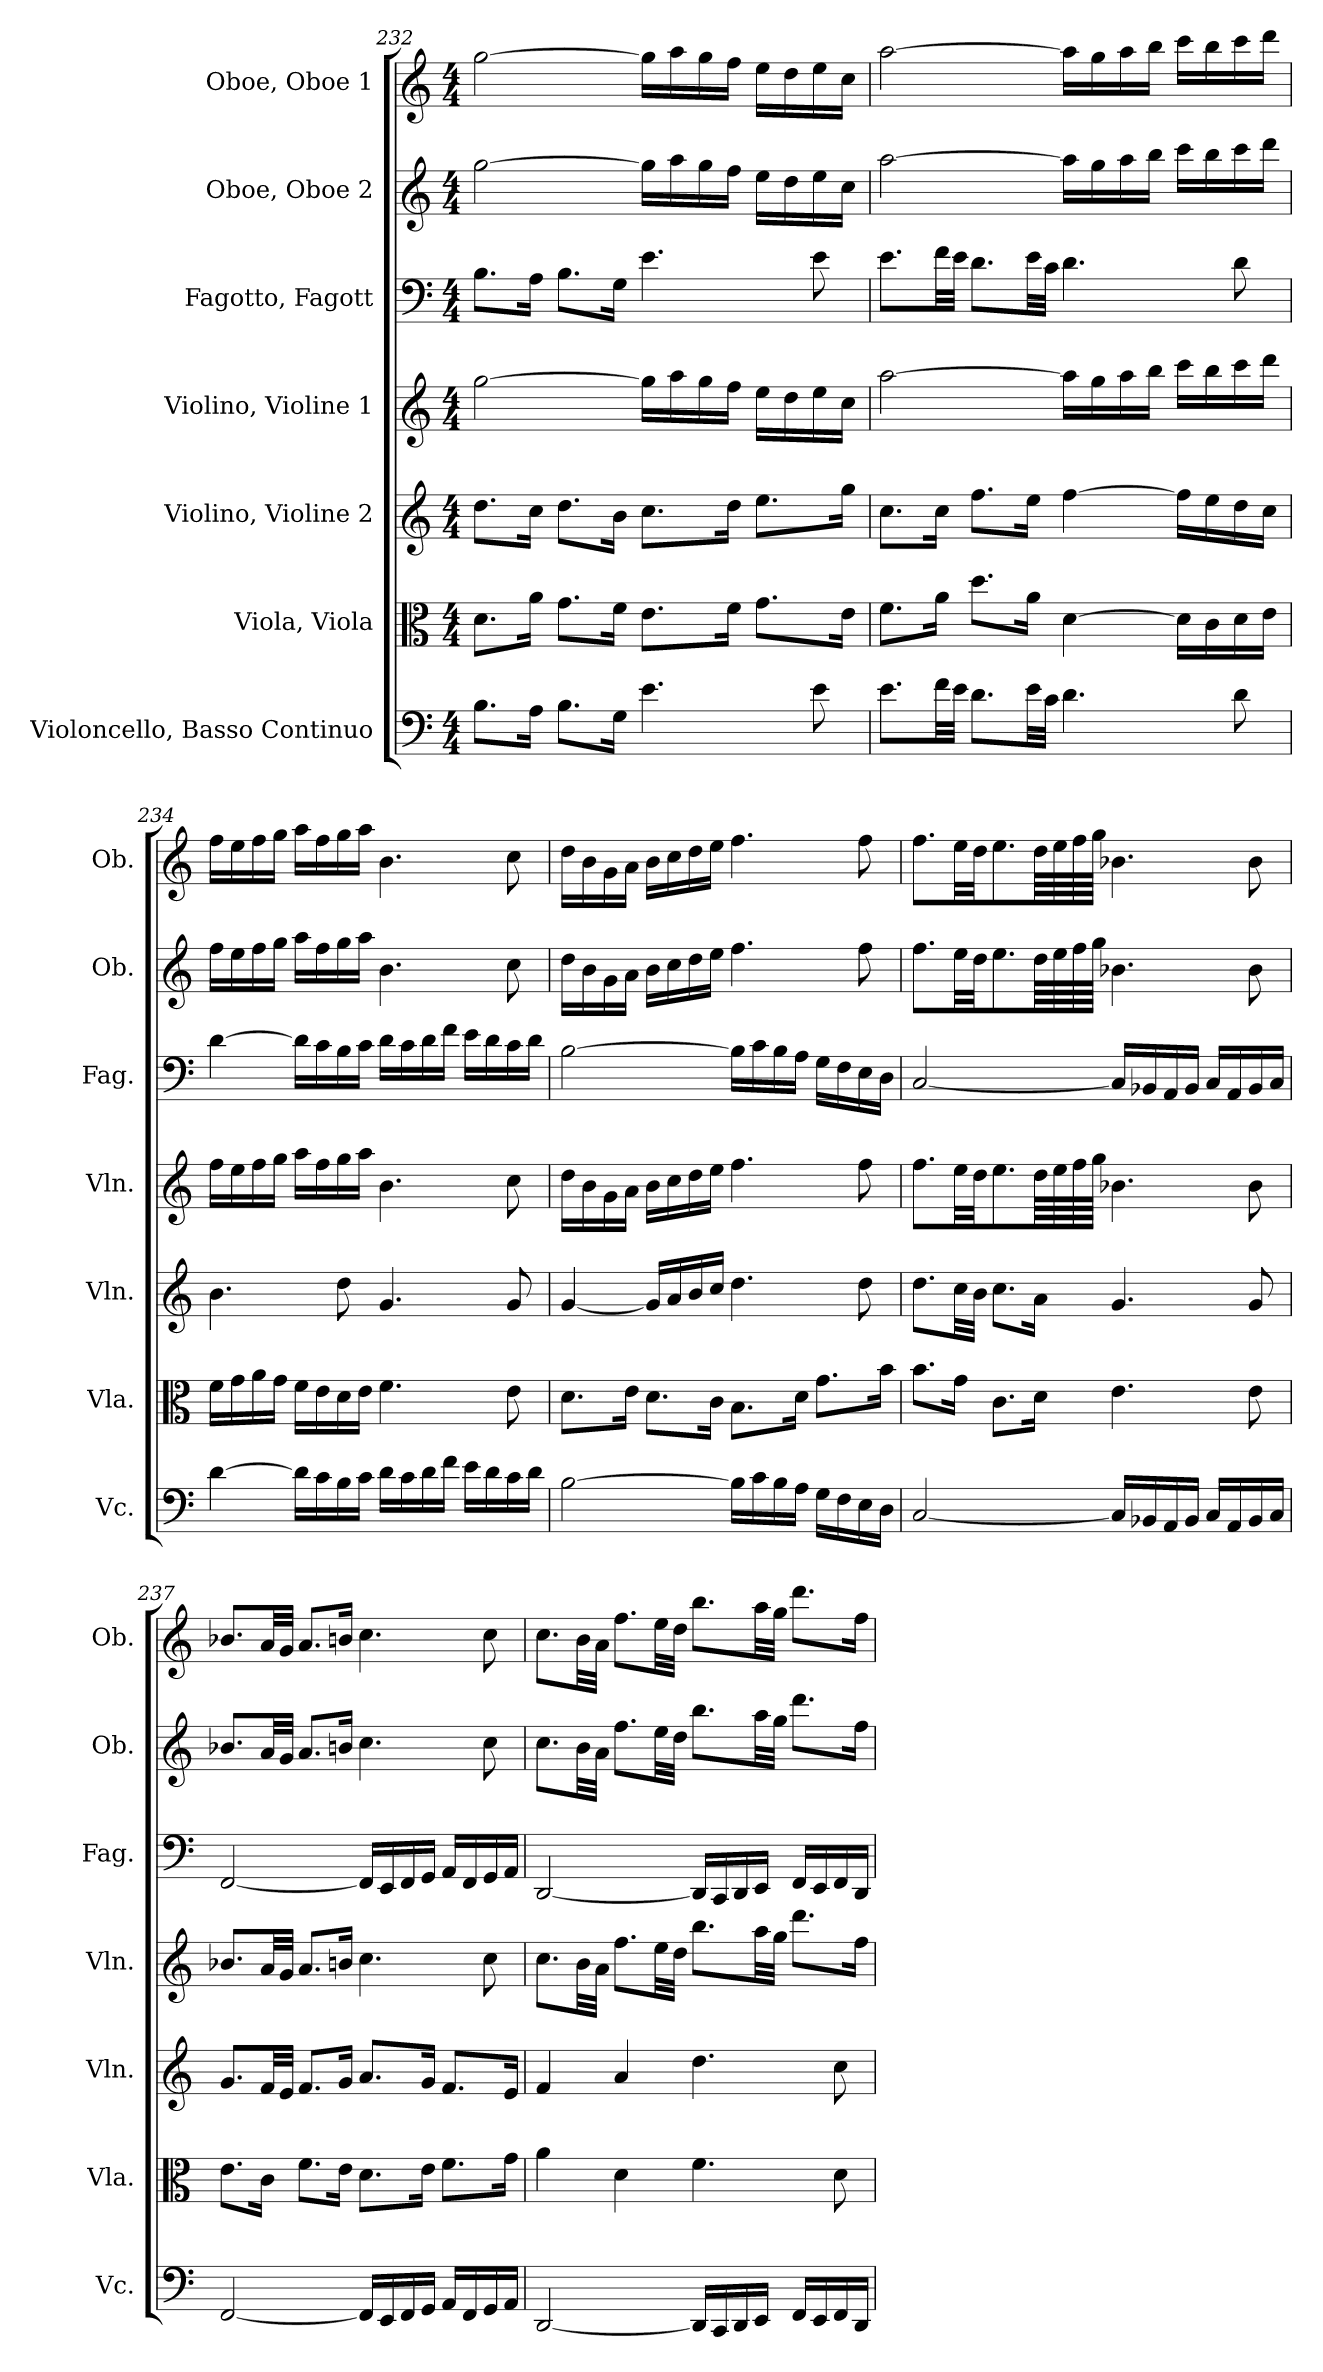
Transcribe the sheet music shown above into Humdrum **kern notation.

**kern	**kern	**kern	**kern	**kern	**kern	**kern
*part7	*part6	*part5	*part4	*part3	*part2	*part1
*staff7	*staff6	*staff5	*staff4	*staff3	*staff2	*staff1
*I"Violoncello, Basso Continuo	*I"Viola, Viola	*I"Violino, Violine 2	*I"Violino, Violine 1	*I"Fagotto, Fagott	*I"Oboe, Oboe 2	*I"Oboe, Oboe 1
*I'Vc.	*I'Vla.	*I'Vln.	*I'Vln.	*I'Fag.	*I'Ob.	*I'Ob.
!!LO:PB:g=z
*clefF4	*clefC3	*clefG2	*clefG2	*clefF4	*clefG2	*clefG2
*k[]	*k[]	*k[]	*k[]	*k[]	*k[]	*k[]
*M4/4	*M4/4	*M4/4	*M4/4	*M4/4	*M4/4	*M4/4
=232	=232	=232	=232	=232	=232	=232
8.B\L	8.d\L	8.dd\L	[2gg\	8.B\L	[2gg\	[2gg\
16A\Jk	16a\Jk	16cc\Jk	.	16A\Jk	.	.
8.B\L	8.g\L	8.dd\L	.	8.B\L	.	.
16G\Jk	16f\Jk	16b\Jk	.	16G\Jk	.	.
4.e\	8.e\L	8.cc\L	16gg\LL]	4.e\	16gg\LL]	16gg\LL]
.	.	.	16aa\	.	16aa\	16aa\
.	.	.	16gg\	.	16gg\	16gg\
.	16f\Jk	16dd\Jk	16ff\JJ	.	16ff\JJ	16ff\JJ
.	8.g\L	8.ee\L	16ee\LL	.	16ee\LL	16ee\LL
.	.	.	16dd\	.	16dd\	16dd\
8e\	.	.	16ee\	8e\	16ee\	16ee\
.	16e\Jk	16gg\Jk	16cc\JJ	.	16cc\JJ	16cc\JJ
=233	=233	=233	=233	=233	=233	=233
8.e\L	8.f\L	8.cc\L	[2aa\	8.e\L	[2aa\	[2aa\
32f\LL	16a\Jk	16cc\Jk	.	32f\LL	.	.
32e\JJJ	.	.	.	32e\JJJ	.	.
8.d\L	8.dd\L	8.ff\L	.	8.d\L	.	.
32e\LL	16a\Jk	16ee\Jk	.	32e\LL	.	.
32c\JJJ	.	.	.	32c\JJJ	.	.
4.d\	[4d\	[4ff\	16aa\LL]	4.d\	16aa\LL]	16aa\LL]
.	.	.	16gg\	.	16gg\	16gg\
.	.	.	16aa\	.	16aa\	16aa\
.	.	.	16bb\JJ	.	16bb\JJ	16bb\JJ
.	16d\LL]	16ff\LL]	16ccc\LL	.	16ccc\LL	16ccc\LL
.	16c\	16ee\	16bb\	.	16bb\	16bb\
8d\	16d\	16dd\	16ccc\	8d\	16ccc\	16ccc\
.	16e\JJ	16cc\JJ	16ddd\JJ	.	16ddd\JJ	16ddd\JJ
!!LO:PB:g=z
=234	=234	=234	=234	=234	=234	=234
[4d\	16f\LL	4.b\	16ff\LL	[4d\	16ff\LL	16ff\LL
.	16g\	.	16ee\	.	16ee\	16ee\
.	16a\	.	16ff\	.	16ff\	16ff\
.	16g\JJ	.	16gg\JJ	.	16gg\JJ	16gg\JJ
16d\LL]	16f\LL	.	16aa\LL	16d\LL]	16aa\LL	16aa\LL
16c\	16e\	.	16ff\	16c\	16ff\	16ff\
16B\	16d\	8dd\	16gg\	16B\	16gg\	16gg\
16c\JJ	16e\JJ	.	16aa\JJ	16c\JJ	16aa\JJ	16aa\JJ
16d\LL	4.f\	4.g/	4.b\	16d\LL	4.b\	4.b\
16c\	.	.	.	16c\	.	.
16d\	.	.	.	16d\	.	.
16f\JJ	.	.	.	16f\JJ	.	.
16e\LL	.	.	.	16e\LL	.	.
16d\	.	.	.	16d\	.	.
16c\	8e\	8g/	8cc\	16c\	8cc\	8cc\
16d\JJ	.	.	.	16d\JJ	.	.
=235	=235	=235	=235	=235	=235	=235
[2B\	8.d\L	[4g/	16dd\LL	[2B\	16dd\LL	16dd\LL
.	.	.	16b\	.	16b\	16b\
.	.	.	16g\	.	16g\	16g\
.	16e\Jk	.	16a\JJ	.	16a\JJ	16a\JJ
.	8.d\L	16g/LL]	16b\LL	.	16b\LL	16b\LL
.	.	16a/	16cc\	.	16cc\	16cc\
.	.	16b/	16dd\	.	16dd\	16dd\
.	16c\Jk	16cc/JJ	16ee\JJ	.	16ee\JJ	16ee\JJ
16B\LL]	8.B\L	4.dd\	4.ff\	16B\LL]	4.ff\	4.ff\
16c\	.	.	.	16c\	.	.
16B\	.	.	.	16B\	.	.
16A\JJ	16d\Jk	.	.	16A\JJ	.	.
16G\LL	8.g\L	.	.	16G\LL	.	.
16F\	.	.	.	16F\	.	.
16E\	.	8dd\	8ff\	16E\	8ff\	8ff\
16D\JJ	16b\Jk	.	.	16D\JJ	.	.
!!LO:PB:g=z
=236	=236	=236	=236	=236	=236	=236
[2C/	8.b\L	8.dd\L	8.ff\L	[2C/	8.ff\L	8.ff\L
.	16g\Jk	32cc\LL	32ee\LL	.	32ee\LL	32ee\LL
.	.	32b\JJJ	32dd\JJ	.	32dd\JJ	32dd\JJ
.	8.c\L	8.cc\L	8.ee\	.	8.ee\	8.ee\
.	16d\Jk	16a\Jk	64dd\LLL	.	64dd\LLL	64dd\LLL
.	.	.	64ee\	.	64ee\	64ee\
.	.	.	64ff\	.	64ff\	64ff\
.	.	.	64gg\JJJJ	.	64gg\JJJJ	64gg\JJJJ
16C/LL]	4.e\	4.g/	4.b-X\	16C/LL]	4.b-X\	4.b-X\
16BB-X/	.	.	.	16BB-X/	.	.
16AA/	.	.	.	16AA/	.	.
16BB-/JJ	.	.	.	16BB-/JJ	.	.
16C/LL	.	.	.	16C/LL	.	.
16AA/	.	.	.	16AA/	.	.
16BB-/	8e\	8g/	8b-\	16BB-/	8b-\	8b-\
16C/JJ	.	.	.	16C/JJ	.	.
=237	=237	=237	=237	=237	=237	=237
[2FF/	8.e\L	8.g/L	8.b-X/L	[2FF/	8.b-X/L	8.b-X/L
.	16c\Jk	32f/LL	32a/LL	.	32a/LL	32a/LL
.	.	32e/JJJ	32g/JJJ	.	32g/JJJ	32g/JJJ
.	8.f\L	8.f/L	8.a/L	.	8.a/L	8.a/L
.	16e\Jk	16g/Jk	16bn/Jk	.	16bn/Jk	16bn/Jk
16FF/LL]	8.d\L	8.a/L	4.cc\	16FF/LL]	4.cc\	4.cc\
16EE/	.	.	.	16EE/	.	.
16FF/	.	.	.	16FF/	.	.
16GG/JJ	16e\Jk	16g/Jk	.	16GG/JJ	.	.
16AA/LL	8.f\L	8.f/L	.	16AA/LL	.	.
16FF/	.	.	.	16FF/	.	.
16GG/	.	.	8cc\	16GG/	8cc\	8cc\
16AA/JJ	16g\Jk	16e/Jk	.	16AA/JJ	.	.
!!LO:PB:g=z
=238	=238	=238	=238	=238	=238	=238
[2DD/	4a\	4f/	8.cc\L	[2DD/	8.cc\L	8.cc\L
.	.	.	32b\LL	.	32b\LL	32b\LL
.	.	.	32a\JJJ	.	32a\JJJ	32a\JJJ
.	4d\	4a/	8.ff\L	.	8.ff\L	8.ff\L
.	.	.	32ee\LL	.	32ee\LL	32ee\LL
.	.	.	32dd\JJJ	.	32dd\JJJ	32dd\JJJ
16DD/LL]	4.f\	4.dd\	8.bb\L	16DD/LL]	8.bb\L	8.bb\L
16CC/	.	.	.	16CC/	.	.
16DD/	.	.	.	16DD/	.	.
16EE/JJ	.	.	32aa\LL	16EE/JJ	32aa\LL	32aa\LL
.	.	.	32gg\JJJ	.	32gg\JJJ	32gg\JJJ
16FF/LL	.	.	8.ddd\L	16FF/LL	8.ddd\L	8.ddd\L
16EE/	.	.	.	16EE/	.	.
16FF/	8d\	8cc\	.	16FF/	.	.
16DD/JJ	.	.	16ff\Jk	16DD/JJ	16ff\Jk	16ff\Jk
=	=	=	=	=	=	=
*-	*-	*-	*-	*-	*-	*-
